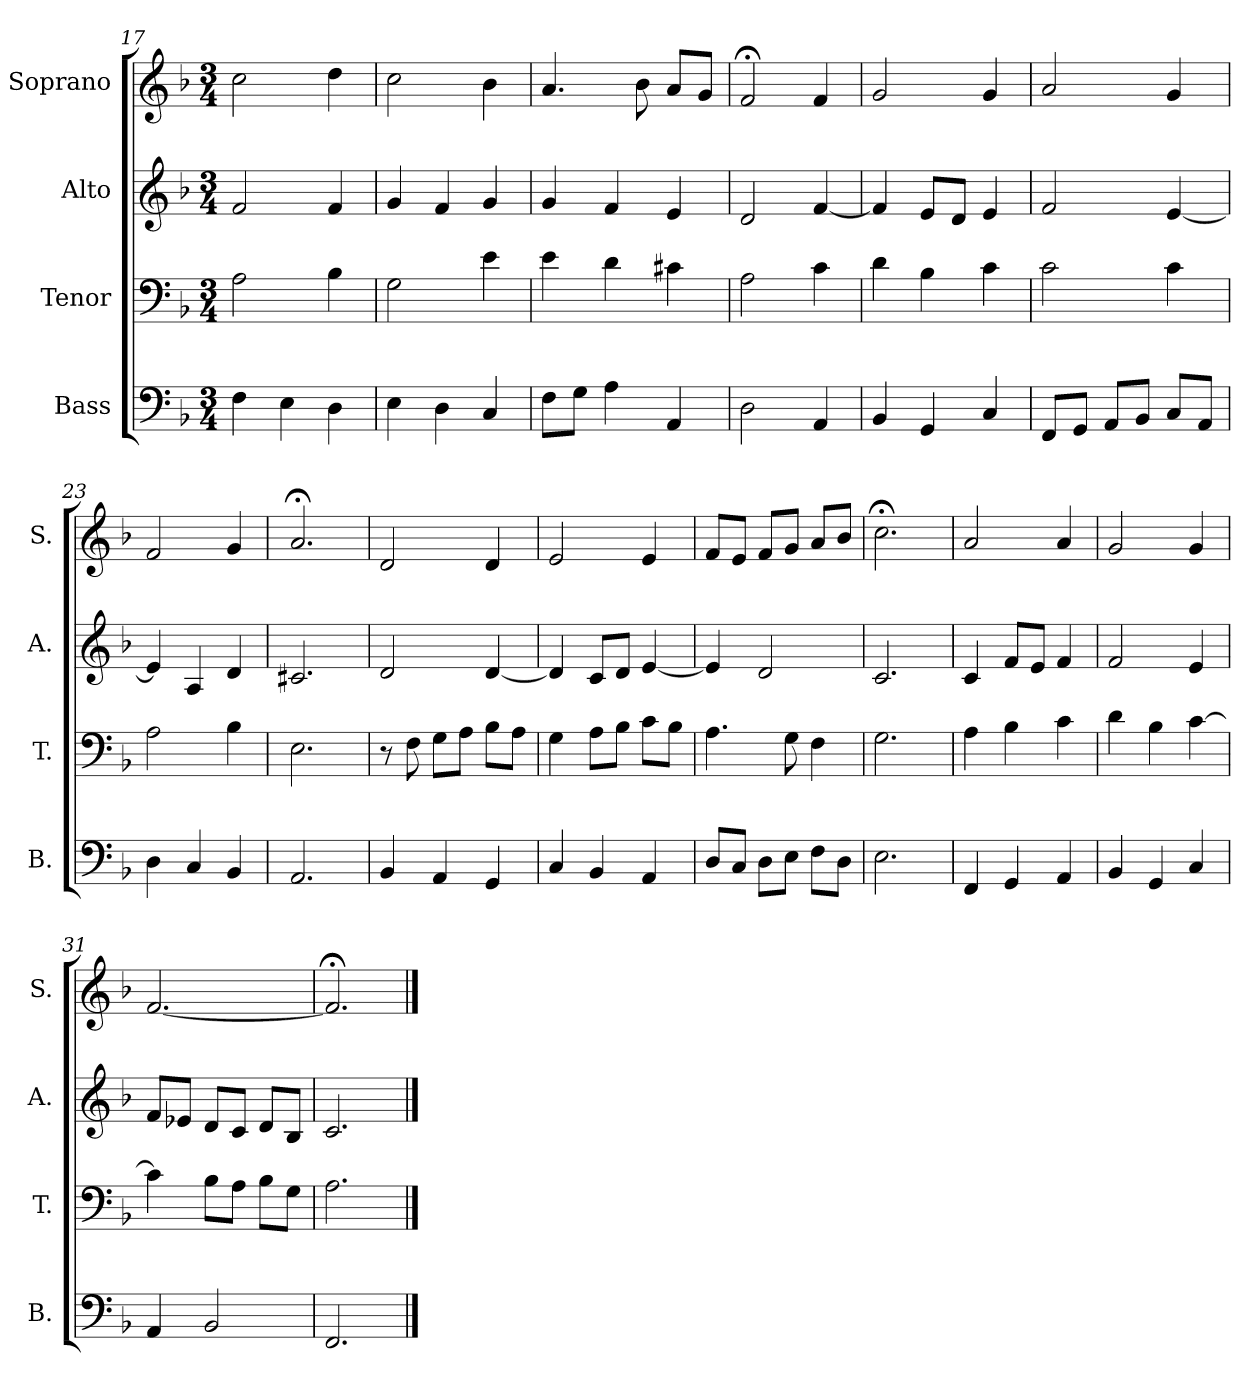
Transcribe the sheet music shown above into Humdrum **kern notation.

**kern	**kern	**kern	**kern
*part4	*part3	*part2	*part1
*staff4	*staff3	*staff2	*staff1
*I"Bass	*I"Tenor	*I"Alto	*I"Soprano
*I'B.	*I'T.	*I'A.	*I'S.
*clefF4	*clefF4	*clefG2	*clefG2
*k[b-]	*k[b-]	*k[b-]	*k[b-]
*F:	*F:	*F:	*F:
*M3/4	*M3/4	*M3/4	*M3/4
=17	=17	=17	=17
4F\	2A\	2f/	2cc\
4E\	.	.	.
4D\	4B-\	4f/	4dd\
=18	=18	=18	=18
4E\	2G\	4g/	2cc\
4D\	.	4f/	.
4C/	4e\	4g/	4b-\
!!LO:PB:g=z
=19	=19	=19	=19
8F\L	4e\	4g/	4.a/
8G\J	.	.	.
4A\	4d\	4f/	.
.	.	.	8b-\
4AA/	4c#X\	4e/	8a/L
.	.	.	8g/J
=20	=20	=20	=20
2D\	2A\	2d/	2f;</
4AA/	4c\	[4f/	4f/
=21	=21	=21	=21
4BB-/	4d\	4f/]	2g/
4GG/	4B-\	8e/L	.
.	.	8d/J	.
4C/	4c\	4e/	4g/
=22	=22	=22	=22
8FF/L	2c\	2f/	2a/
8GG/J	.	.	.
8AA/L	.	.	.
8BB-/J	.	.	.
8C/L	4c\	[4e/	4g/
8AA/J	.	.	.
=23	=23	=23	=23
4D\	2A\	4e/]	2f/
4C/	.	4A/	.
4BB-/	4B-\	4d/	4g/
=24	=24	=24	=24
2.AA/	2.E\	2.c#X/	2.a;</
=25	=25	=25	=25
4BB-/	8r	2d/	2d/
.	8F\	.	.
4AA/	8G\L	.	.
.	8A\J	.	.
4GG/	8B-\L	[4d/	4d/
.	8A\J	.	.
!!LO:LB:g=z
=26	=26	=26	=26
4C/	4G\	4d/]	2e/
4BB-/	8A\L	8c/L	.
.	8B-\J	8d/J	.
4AA/	8c\L	[4e/	4e/
.	8B-\J	.	.
=27	=27	=27	=27
8D/L	4.A\	4e/]	8f/L
8C/J	.	.	8e/J
8D\L	.	2d/	8f/L
8E\J	8G\	.	8g/J
8F\L	4F\	.	8a/L
8D\J	.	.	8b-/J
=28	=28	=28	=28
2.E\	2.G\	2.c/	2.cc;<\
=29	=29	=29	=29
4FF/	4A\	4c/	2a/
4GG/	4B-\	8f/L	.
.	.	8e/J	.
4AA/	4c\	4f/	4a/
=30	=30	=30	=30
4BB-/	4d\	2f/	2g/
4GG/	4B-\	.	.
4C/	[4c\	4e/	4g/
=31	=31	=31	=31
4AA/	4c\]	8f/L	[2.f/
.	.	8e-X/J	.
2BB-/	8B-\L	8d/L	.
.	8A\J	8c/J	.
.	8B-\L	8d/L	.
.	8G\J	8B-/J	.
=32	=32	=32	=32
2.FF/	2.A\	2.c/	2.f;</]
==	==	==	==
*-	*-	*-	*-
